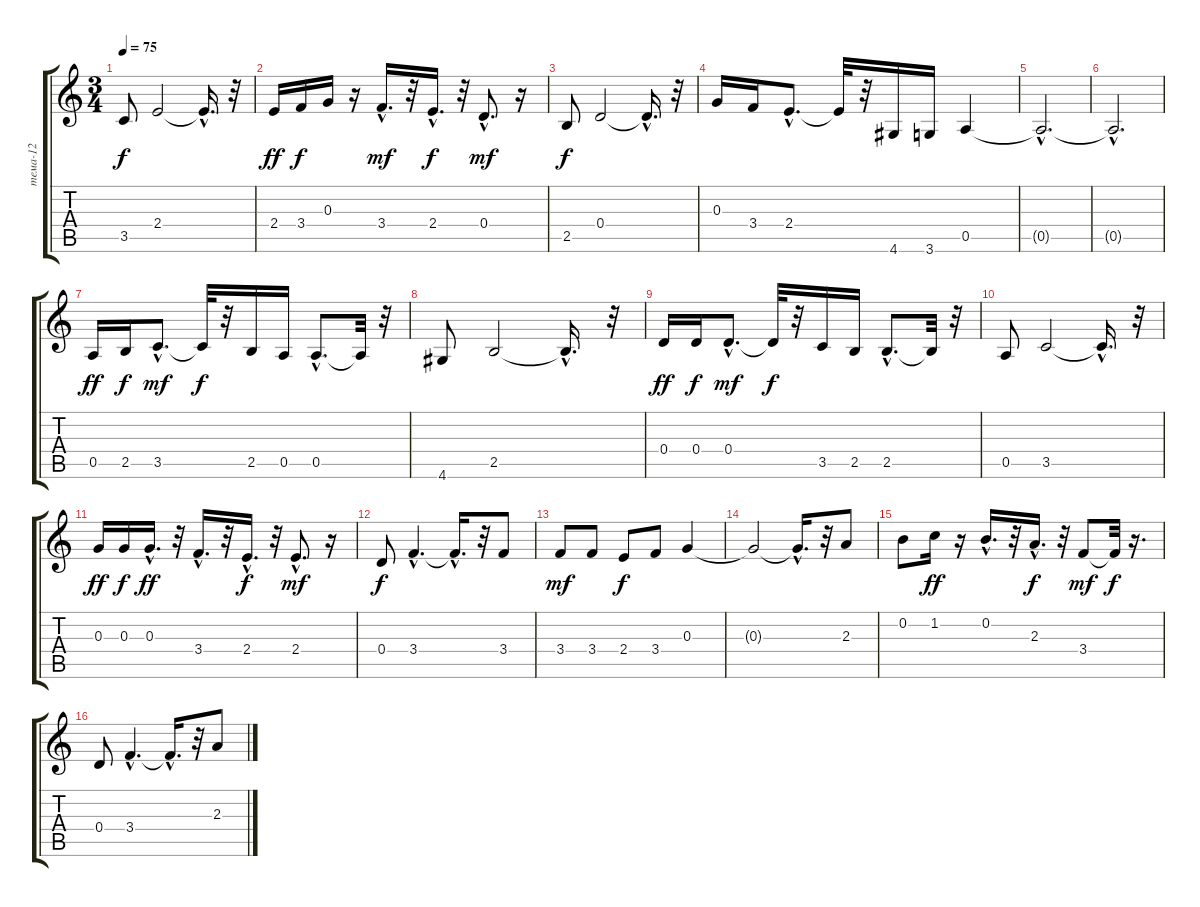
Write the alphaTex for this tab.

\track ("тема-12" "тема-12") {instrument slapbass1}
\staff {score tabs}
\tuning (E4 B3 G3 D3 A2 E2) {hide}
\ts (3 4)
\tempo 75
\clef g2
\ks c
3.5.8{dy f} 2.4.2 2.4{hac t}.16{d} r.32 |
2.4.16{dy ff} 3.4.16{dy f} 0.3.16 r.16 3.4{hac}.16{d dy mf} r.32 2.4{hac}.16{d dy f} r.32 0.4{hac}.8{d dy mf} r.16 |
2.5.8{dy f} 0.4.2 0.4{hac t}.16{d} r.32 |
0.3.16 3.4.16 2.4{hac}.8{d} 2.4{t}.32 r.32 4.6.16 3.6.16 0.5.4 |
0.5{hac t}.2{d} |
0.5{hac t}.2{d} |
0.5.16{dy ff volume 0} 2.5.16{dy f} 3.5{hac}.8{d dy mf} 3.5{t}.32{dy f} r.32 2.5.16 0.5.16 0.5{hac}.8{d} 0.5{t}.32 r.32 |
4.6.8 2.5.2 2.5{hac t}.16{d} r.32 |
0.4.16{dy ff} 0.4.16{dy f} 0.4{hac}.8{d dy mf} 0.4{t}.32{dy f} r.32 3.5.16 2.5.16 2.5{hac}.8{d} 2.5{t}.32 r.32 |
0.5.8 3.5.2 3.5{hac t}.16{d} r.32 |
0.3.16{dy ff} 0.3.16{dy f} 0.3{hac}.16{d dy ff} r.32 3.4{hac}.16{d} r.32 2.4{hac}.16{d dy f} r.32 2.4{hac}.8{d dy mf} r.16 |
0.4.8{dy f} 3.4{hac}.4{d} 3.4{hac t}.16{d} r.32 3.4.8 |
3.4.8{dy mf} 3.4.8 2.4.8{dy f} 3.4.8 0.3.4 |
0.3{t}.2 0.3{hac t}.16{d} r.32 2.3.8 |
0.2.8 1.2.16{dy ff} r.16 0.2{hac}.16{d} r.32 2.3{hac}.16{d dy f} r.32 3.4.8{dy mf} 3.4{t}.32{dy f} r.16{d} |
0.4.8 3.4{hac}.4{d} 3.4{hac t}.16{d} r.32 2.3.8
